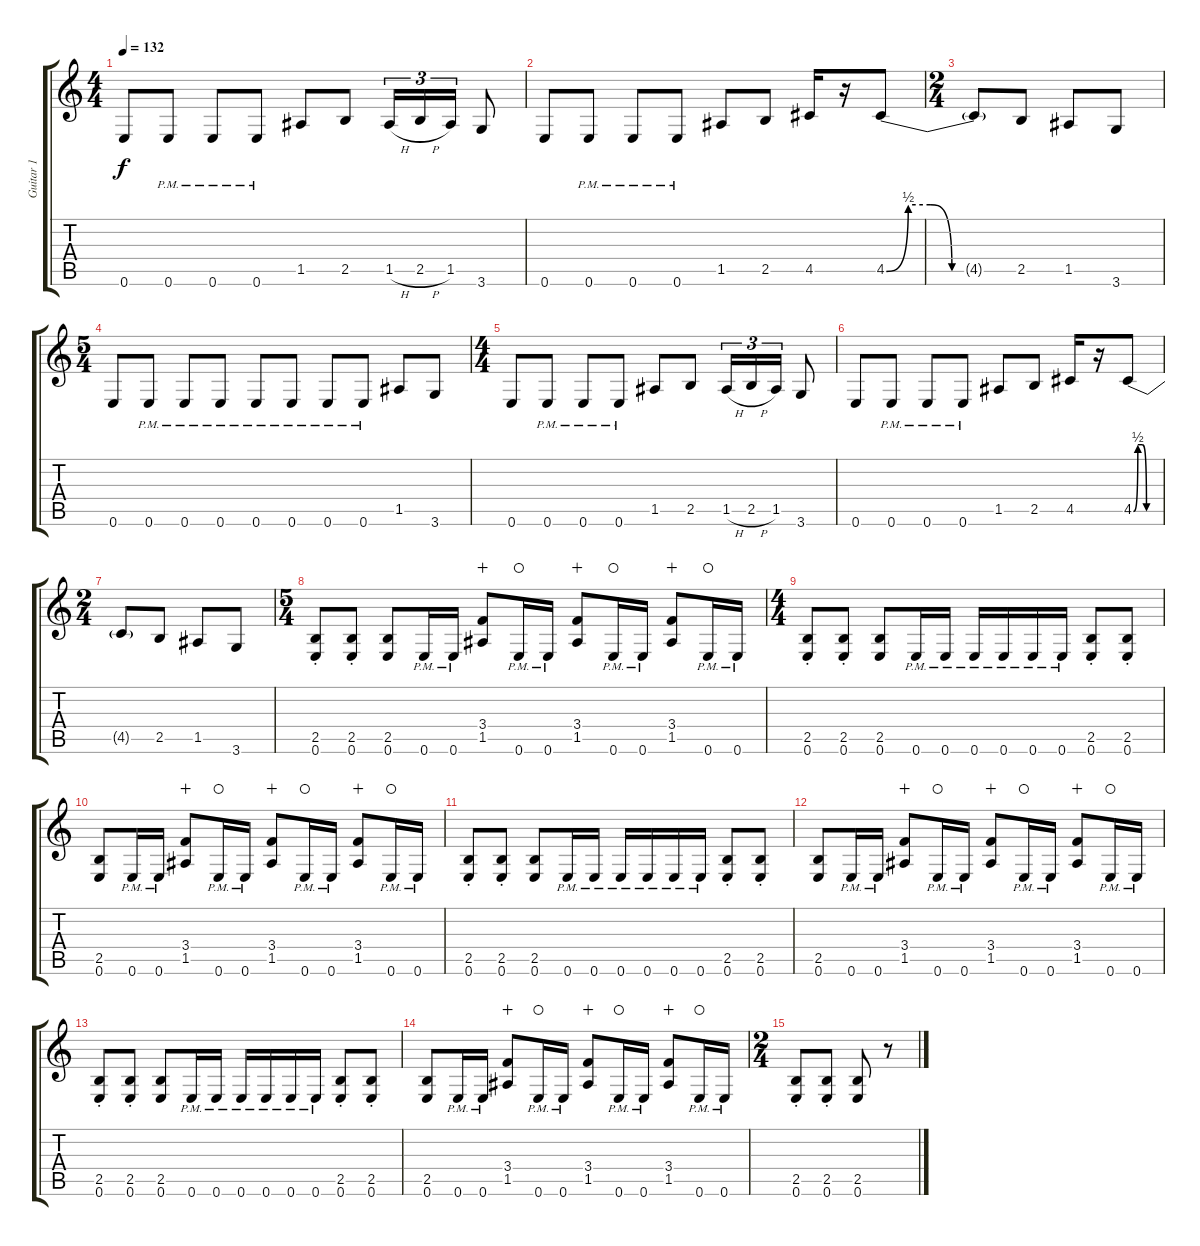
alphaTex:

\track ("Guitar 1" "Guitar 1") {instrument distortionguitar}
\staff {score tabs}
\tuning (E4 B3 G3 D3 A2 E2) {hide}
\ts (4 4)
\tempo 132
\clef g2
\ks c
0.6.8{dy f} 0.6{pm}.8 0.6{pm}.8 0.6{pm}.8 1.5.8 2.5.8 1.5{h}.16{tu (3 2)} 2.5{h}.16{tu (3 2)} 1.5.16{tu (3 2)} 3.6.8 |
0.6.8 0.6{pm}.8 0.6{pm}.8 0.6{pm}.8 1.5.8 2.5.8 4.5.16 r.16 4.5{be (custom 0 0 10 2 20 2 30 0 60 0)}.8 |
\ts (2 4)
4.5{t}.8 2.5.8 1.5.8 3.6.8 |
\ts (5 4)
0.6.8 0.6{pm}.8 0.6{pm}.8 0.6{pm}.8 0.6{pm}.8 0.6{pm}.8 0.6{pm}.8 0.6{pm}.8 1.5.8 3.6.8 |
\ts (4 4)
0.6.8 0.6{pm}.8 0.6{pm}.8 0.6{pm}.8 1.5.8 2.5.8 1.5{h}.16{tu (3 2)} 2.5{h}.16{tu (3 2)} 1.5.16{tu (3 2)} 3.6.8 |
0.6.8 0.6{pm}.8 0.6{pm}.8 0.6{pm}.8 1.5.8 2.5.8 4.5.16 r.16 4.5{be (custom 0 0 10 2 20 2 30 0 60 0)}.8 |
\ts (2 4)
4.5{t}.8 2.5.8 1.5.8 3.6.8 |
\ts (5 4)
(2.5{st} 0.6{st}).8 (2.5{st} 0.6{st}).8 (2.5 0.6).8 0.6{pm}.16 0.6{pm}.16 (3.4 1.5).8{wahc} 0.6{pm}.16{waho} 0.6{pm}.16 (3.4 1.5).8{wahc} 0.6{pm}.16{waho} 0.6{pm}.16 (3.4 1.5).8{wahc} 0.6{pm}.16{waho} 0.6{pm}.16 |
\ts (4 4)
(2.5{st} 0.6{st}).8 (2.5{st} 0.6{st}).8 (2.5 0.6).8 0.6{pm}.16 0.6{pm}.16 0.6{pm}.16 0.6{pm}.16 0.6{pm}.16 0.6{pm}.16 (2.5{st} 0.6{st}).8 (2.5{st} 0.6{st}).8 |
(2.5 0.6).8 0.6{pm}.16 0.6{pm}.16 (3.4 1.5).8{wahc} 0.6{pm}.16{waho} 0.6{pm}.16 (3.4 1.5).8{wahc} 0.6{pm}.16{waho} 0.6{pm}.16 (3.4 1.5).8{wahc} 0.6{pm}.16{waho} 0.6{pm}.16 |
(2.5{st} 0.6{st}).8 (2.5{st} 0.6{st}).8 (2.5 0.6).8 0.6{pm}.16 0.6{pm}.16 0.6{pm}.16 0.6{pm}.16 0.6{pm}.16 0.6{pm}.16 (2.5{st} 0.6{st}).8 (2.5{st} 0.6{st}).8 |
(2.5 0.6).8 0.6{pm}.16 0.6{pm}.16 (3.4 1.5).8{wahc} 0.6{pm}.16{waho} 0.6{pm}.16 (3.4 1.5).8{wahc} 0.6{pm}.16{waho} 0.6{pm}.16 (3.4 1.5).8{wahc} 0.6{pm}.16{waho} 0.6{pm}.16 |
(2.5{st} 0.6{st}).8 (2.5{st} 0.6{st}).8 (2.5 0.6).8 0.6{pm}.16 0.6{pm}.16 0.6{pm}.16 0.6{pm}.16 0.6{pm}.16 0.6{pm}.16 (2.5{st} 0.6{st}).8 (2.5{st} 0.6{st}).8 |
(2.5 0.6).8 0.6{pm}.16 0.6{pm}.16 (3.4 1.5).8{wahc} 0.6{pm}.16{waho} 0.6{pm}.16 (3.4 1.5).8{wahc} 0.6{pm}.16{waho} 0.6{pm}.16 (3.4 1.5).8{wahc} 0.6{pm}.16{waho} 0.6{pm}.16 |
\ts (2 4)
(2.5{st} 0.6{st}).8 (2.5{st} 0.6{st}).8 (2.5 0.6).8 r.8
